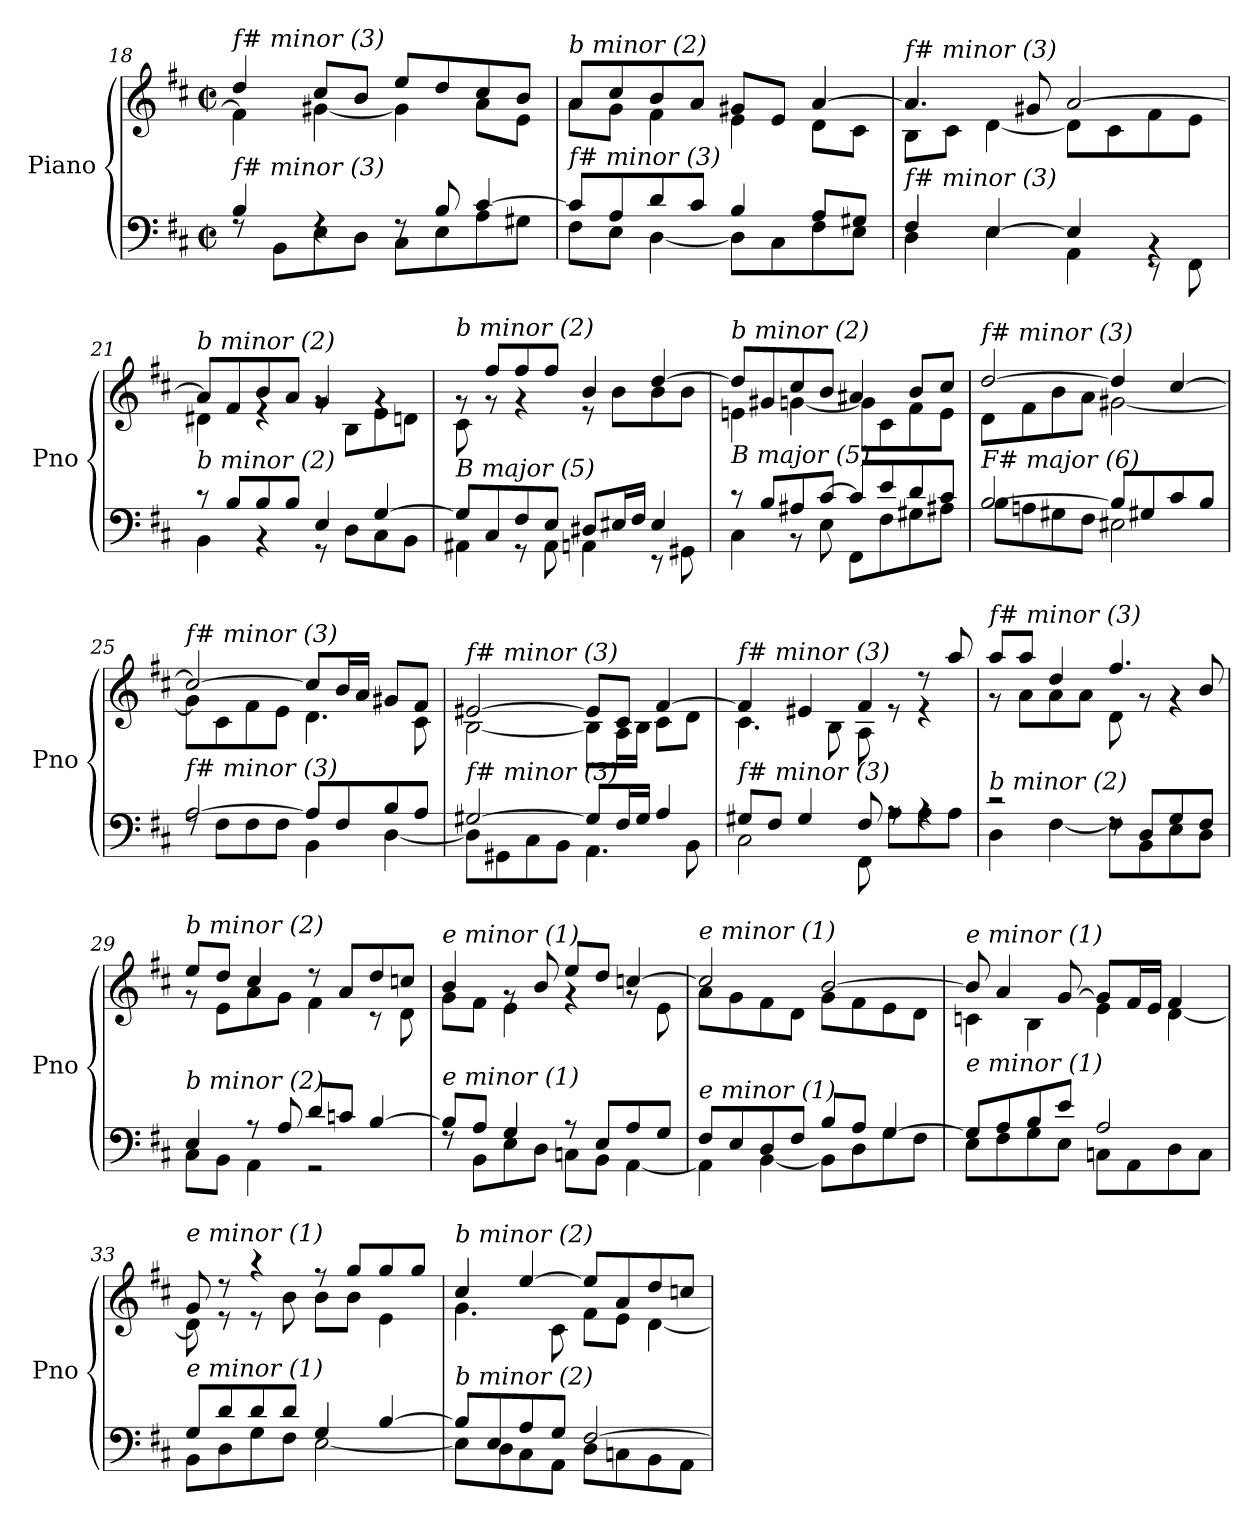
**kern	**kern
*part1	*part1
*staff2	*staff1
*I"Piano	*
*I'Pno	*
*clefF4	*clefG2
*k[f#c#]	*k[f#c#]
*M2/2	*M2/2
*met(c|)	*met(c|)
=18	=18
*^	*^
!	!	!LO:TX:i:t=f# minor (3)	!
!LO:TX:i:t=f# minor (3)	!	!	!
4B/	8rF	4dd/	4f#\]
.	8BB\L	.	.
4rF	8E\	8cc#/L	[4g#X\
.	8D\J	8b/J	.
8rF	8C#\L	8ee/L	4g#\]
8B/	8E\	8dd/	.
[4c#/	8A\	8cc#/	8a\L
.	8G#X\J	8b/J	8e\J
!!LO:LB:g=z	!!
=19	=19	=19	=19
!	!	!LO:TX:i:t=b minor (2)	!
!LO:TX:i:t=f# minor (3)	!	!	!
8c#/L]	8F#\L	8a/L	8a\L
8A/	8E\J	8cc#/	8g\J
8d/	[4D\	8b/	4f#\
8c#/J	.	8a/J	.
4B/	8D\L]	8g#X/L	4e\
.	8C#\	8e/J	.
8A/L	8F#\	[4a/	8d\L
8G#X/J	8E\J	.	8c#\J
=20	=20	=20	=20
!	!	!LO:TX:i:t=f# minor (3)	!
!LO:TX:i:t=f# minor (3)	!	!	!
4F#/	4D\	4.a/]	8B\L
.	.	.	8c#\J
[4E/	4E\	.	[4d\
.	.	8g#X/	.
4E/]	4AA\	[2a/	8d\L]
.	.	.	8c#\
4rBB	8r	.	8f#\
.	8FF#\	.	8e\J
=21	=21	=21	=21
!	!	!LO:TX:i:t=b minor (2)	!
!LO:TX:i:t=b minor (2)	!	!	!
8r	4BB\	8a/L]	4d#X\
8B/L	.	8f#/	.
8B/	4r	8b/	4re
8B/J	.	8a/J	.
4E/	8r	4g/	8rg
.	8D\L	.	8B\L
[4G/	8C#\	4rg	8e\
.	8BB\J	.	8dn\J
=22	=22	=22	=22
!	!	!LO:TX:i:t=b minor (2)	!
!LO:TX:i:t=B major (5)	!	!	!
8G/L]	4AA#X\	8rg	8c#\
8C#/	.	8ff#/L	8rg
8F#/	8r	8ff#/	4rg
8E/J	8AA#\	8ff#/J	.
8D#X/L	4AAn\	4b/	8r
16E#X/L	.	.	8b\L
16F#/JJ	.	.	.
4E#/	8r	[4dd/	8b\
.	8GG#X\	.	8b\J
!!LO:PB:g=z	!!
=23	=23	=23	=23
!	!	!LO:TX:i:t=b minor (2)	!
!LO:TX:i:t=B major (5)	!	!	!
8r	4C#\	8dd/L]	4en\
8B/L	.	8g#X/	.
8A#X/	8r	8cc#/	[4gn\
[8c#/J	8E\	8b/J	.
8c#/L]	8FF#\L	4a#X/	8g\L]
8e/	8F#\	.	8c#\
8d/	8G#X\	8b/L	8f#\
8c#/J	8A#X\J	8cc#/J	8e\J
=24	=24	=24	=24
!	!	!LO:TX:i:t=f# minor (3)	!
!LO:TX:i:t=F# major (6)	!	!	!
[2B/	8B\L	[2dd/	8d\L
.	8An\	.	8f#\
.	8G#X\	.	8b\
.	8F#\J	.	8a\J
8B/L]	2E#X\	4dd/]	[2g#X\
8G#X/	.	.	.
8c#/	.	[4cc#/	.
8B/J	.	.	.
=25	=25	=25	=25
!	!	!LO:TX:i:t=f# minor (3)	!
!LO:TX:i:t=f# minor (3)	!	!	!
[2A/	8rF	2cc#/_	8g#\L]
.	8F#\L	.	8c#\
.	8F#\	.	8f#\
.	8F#\J	.	8e\J
8A/L]	4BB\	8cc#/L]	4.d\
8F#/	.	16b/L	.
.	.	16a/JJ	.
8B/	[4D\	8g#X/L	.
8A/J	.	8f#/J	8c#\
=26	=26	=26	=26
!	!	!LO:TX:i:t=f# minor (3)	!
!LO:TX:i:t=f# minor (3)	!	!	!
[2G#X/	8D\L]	[2e#X/	[2B\
.	8GG#X\	.	.
.	8C#\	.	.
.	8BB\J	.	.
8G#/L]	4.AA\	8e#/L]	8B\L]
16F#/L	.	8c#/J	16A\L
16G#/JJ	.	.	16B\JJ
4A/	.	[4f#/	8c#\L
.	8BB\	.	8d\J
!!LO:LB:g=z	!!
=27	=27	=27	=27
!	!	!LO:TX:i:t=f# minor (3)	!
!LO:TX:i:t=f# minor (3)	!	!	!
8G#X/L	2C#\	4f#/]	4.c#\
8F#/J	.	.	.
4G#/	.	4e#X/	.
.	.	.	8B\
8F#/	8FF#\	4f#/	8A\
8rA	8A\L	.	8re
4rA	8A\	8r	4re
.	8A\J	8aa/	.
=28	=28	=28	=28
!	!	!LO:TX:i:t=f# minor (3)	!
!LO:TX:i:t=b minor (2)	!	!	!
2r	4D\	8aa/L	8r
.	.	8aa/J	8a\L
.	[4F#\	4dd/	8a\
.	.	.	8a\J
8rF	8F#\L]	4.ff#/	8d\
8D/L	8BB\	.	8rg
8G/	8E\	.	4rg
8F#/J	8D\J	8b/	.
=29	=29	=29	=29
!	!	!LO:TX:i:t=b minor (2)	!
!LO:TX:i:t=b minor (2)	!	!	!
4E/	8C#\L	8ee/L	8rg
.	8BB\J	8dd/J	8e\L
8r	4AA\	4cc#/	8a\
8A/	.	.	8g\J
8d/L	2r	8r	4f#\
8cn/J	.	8a/L	.
[4B/	.	8dd/	8r
.	.	8ccn/J	8d\
=30	=30	=30	=30
!	!	!LO:TX:i:t=e minor (1)	!
!LO:TX:i:t=e minor (1)	!	!	!
8B/L]	8rF	4b/	8g\L
8A/J	8BB\L	.	8f#\J
4G/	8E\	8rg	4e\
.	8D\J	8b/	.
8r	8Cn\L	8ee/L	4rg
8E/L	8BB\J	8dd/J	.
8A/	[4AA\	[4ccn/	8rg
8G/J	.	.	8e\
=31	=31	=31	=31
!	!	!LO:TX:i:t=e minor (1)	!
!LO:TX:i:t=e minor (1)	!	!	!
8F#/L	4AA\]	2cc/]	8a\L
8E/	.	.	8g\
8D/	[4BB\	.	8f#\
8F#/J	.	.	8d\J
8B/L	8BB\L]	[2b/	8g\L
8A/J	8D\	.	8f#\
[4G/	8G\	.	8e\
.	8F#\J	.	8d\J
!!LO:LB:g=z	!!
=32	=32	=32	=32
!	!	!LO:TX:i:t=e minor (1)	!
!LO:TX:i:t=e minor (1)	!	!	!
8G/L]	8E\L	8b/]	4cn\
8A/	8F#\	4a/	.
8B/	8G\	.	4B\
8e/J	8E\J	[8g/	.
2A/	8Cn\L	8g/L]	4e\
.	8AA\	16f#/L	.
.	.	16e/JJ	.
.	8D\	4f#/	[4d\
.	8C\J	.	.
=33	=33	=33	=33
!	!	!LO:TX:i:t=e minor (1)	!
!LO:TX:i:t=e minor (1)	!	!	!
8G/L	8BB\L	8g/	8d\]
8d/	8D\	8r	8r
8d/	8G\	4r	8r
8d/J	8F#\J	.	8b\
4G/	[2E\	8r	8b\L
.	.	8gg/L	8b\J
[4B/	.	8gg/	4e\
.	.	8gg/J	.
=34	=34	=34	=34
!	!	!LO:TX:i:t=b minor (2)	!
!LO:TX:i:t=b minor (2)	!	!	!
8B/L]	8E\L]	4cc#/	4.g\
8E/	8D\	.	.
8A/	8C#\	[4ee/	.
8G/J	8AA\J	.	8c#\
[2F#/	8D\L	8ee/L]	8f#\L
.	8Cn\	8a/	8e\J
.	8BB\	8dd/	[4d\
.	8AA\J	8ccn/J	.
*v	*v	*	*
*	*v	*v
=	=
*-	*-
